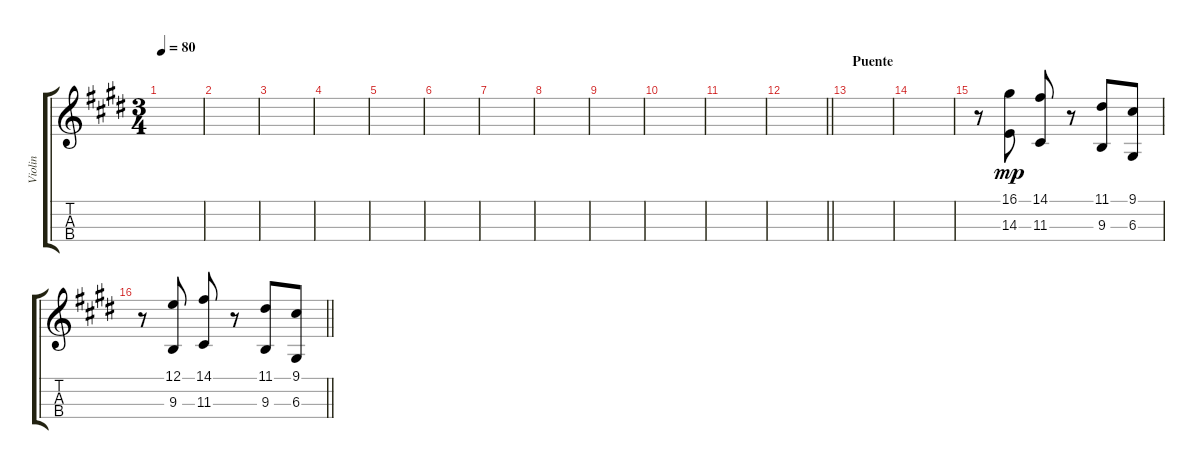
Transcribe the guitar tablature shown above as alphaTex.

\track ("Violin" "Violin") {instrument synthstrings1}
\staff {score tabs}
\tuning (E4 A3 D3 G2) {hide}
\ts (3 4)
\tempo 80
\clef g2
\ks c#minor
|
|
|
|
|
|
|
|
|
|
|
\barLineRight lightlight
|
\section ("" "Puente")
|
|
r.8{volume 14} (16.1 14.3).8{dy mp} (14.1 11.3).8 r.8 (11.1 9.3).8 (9.1 6.3).8 |
\barLineRight lightlight
r.8 (12.1 9.3).8 (14.1 11.3).8 r.8 (11.1 9.3).8 (9.1 6.3).8
